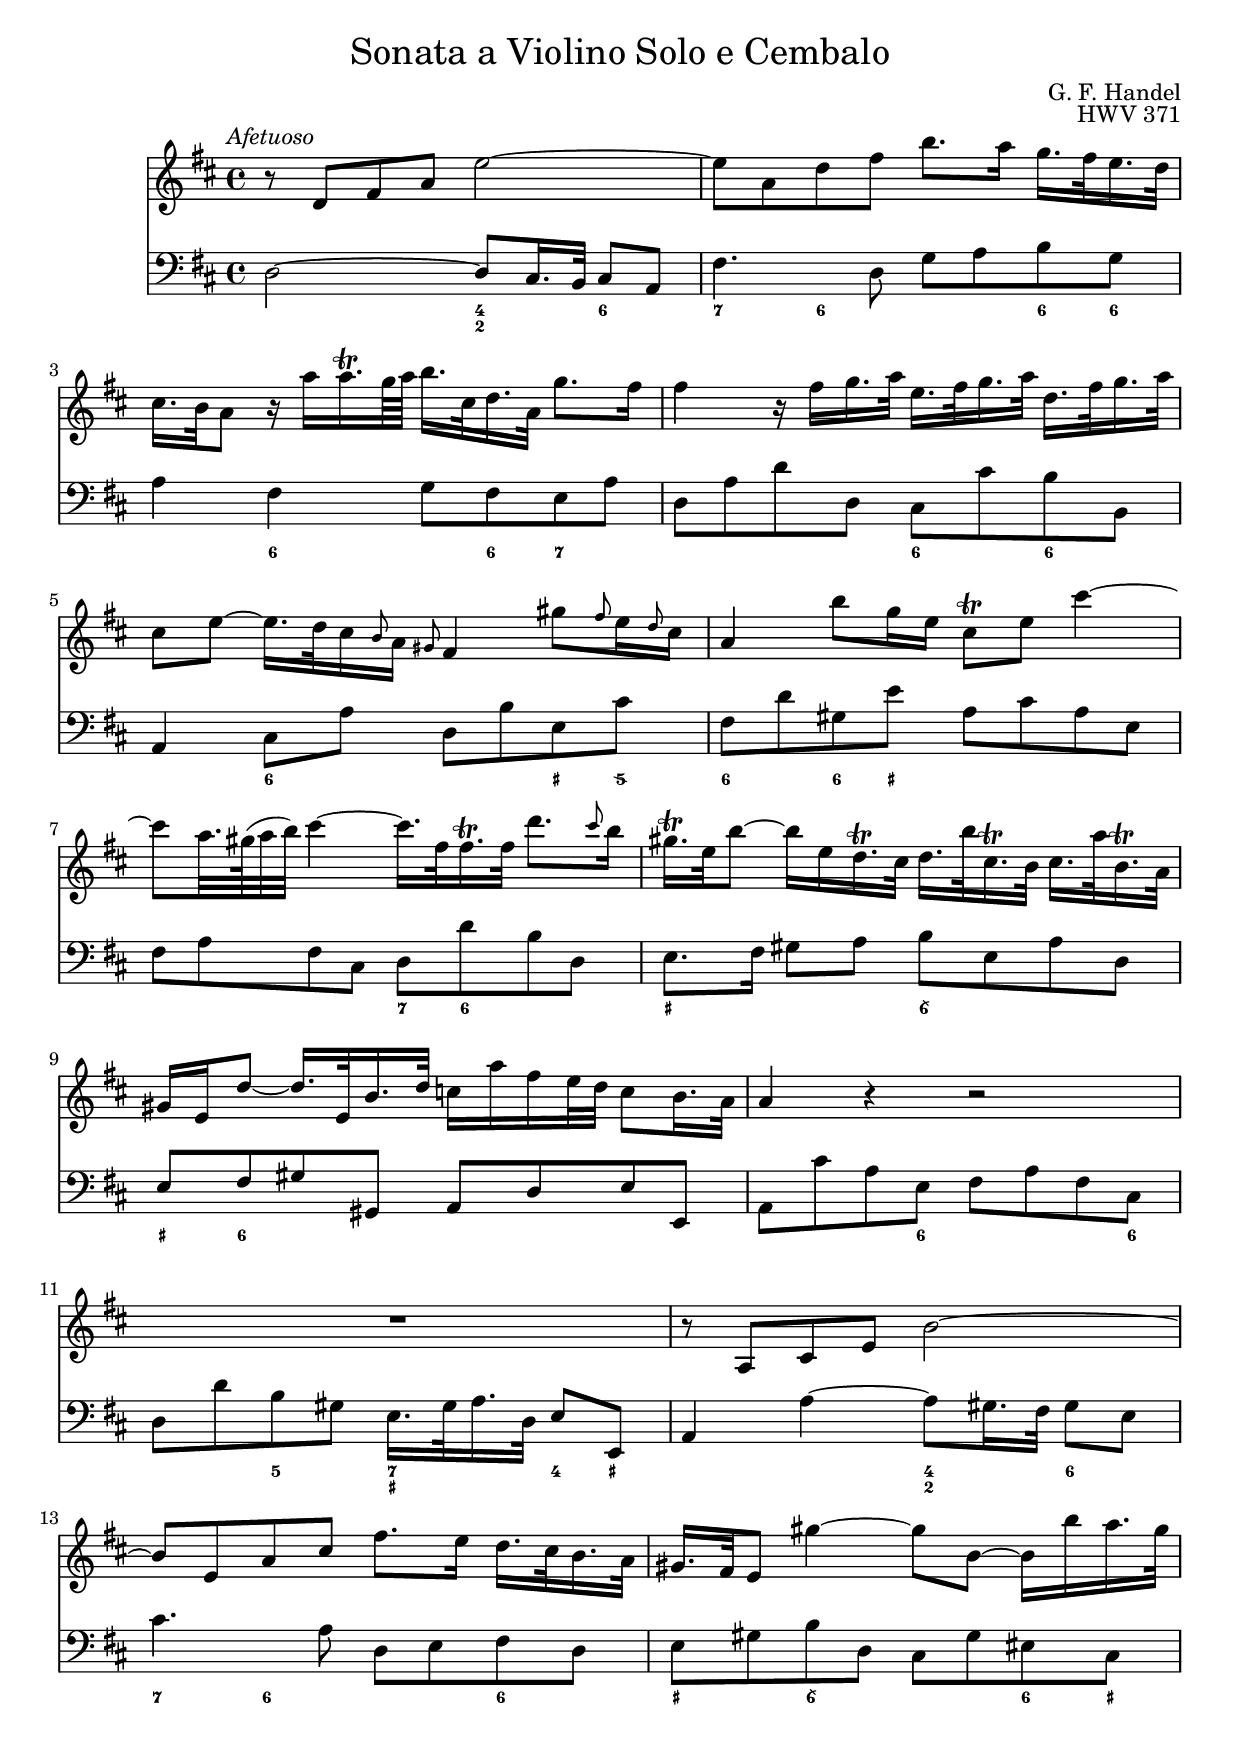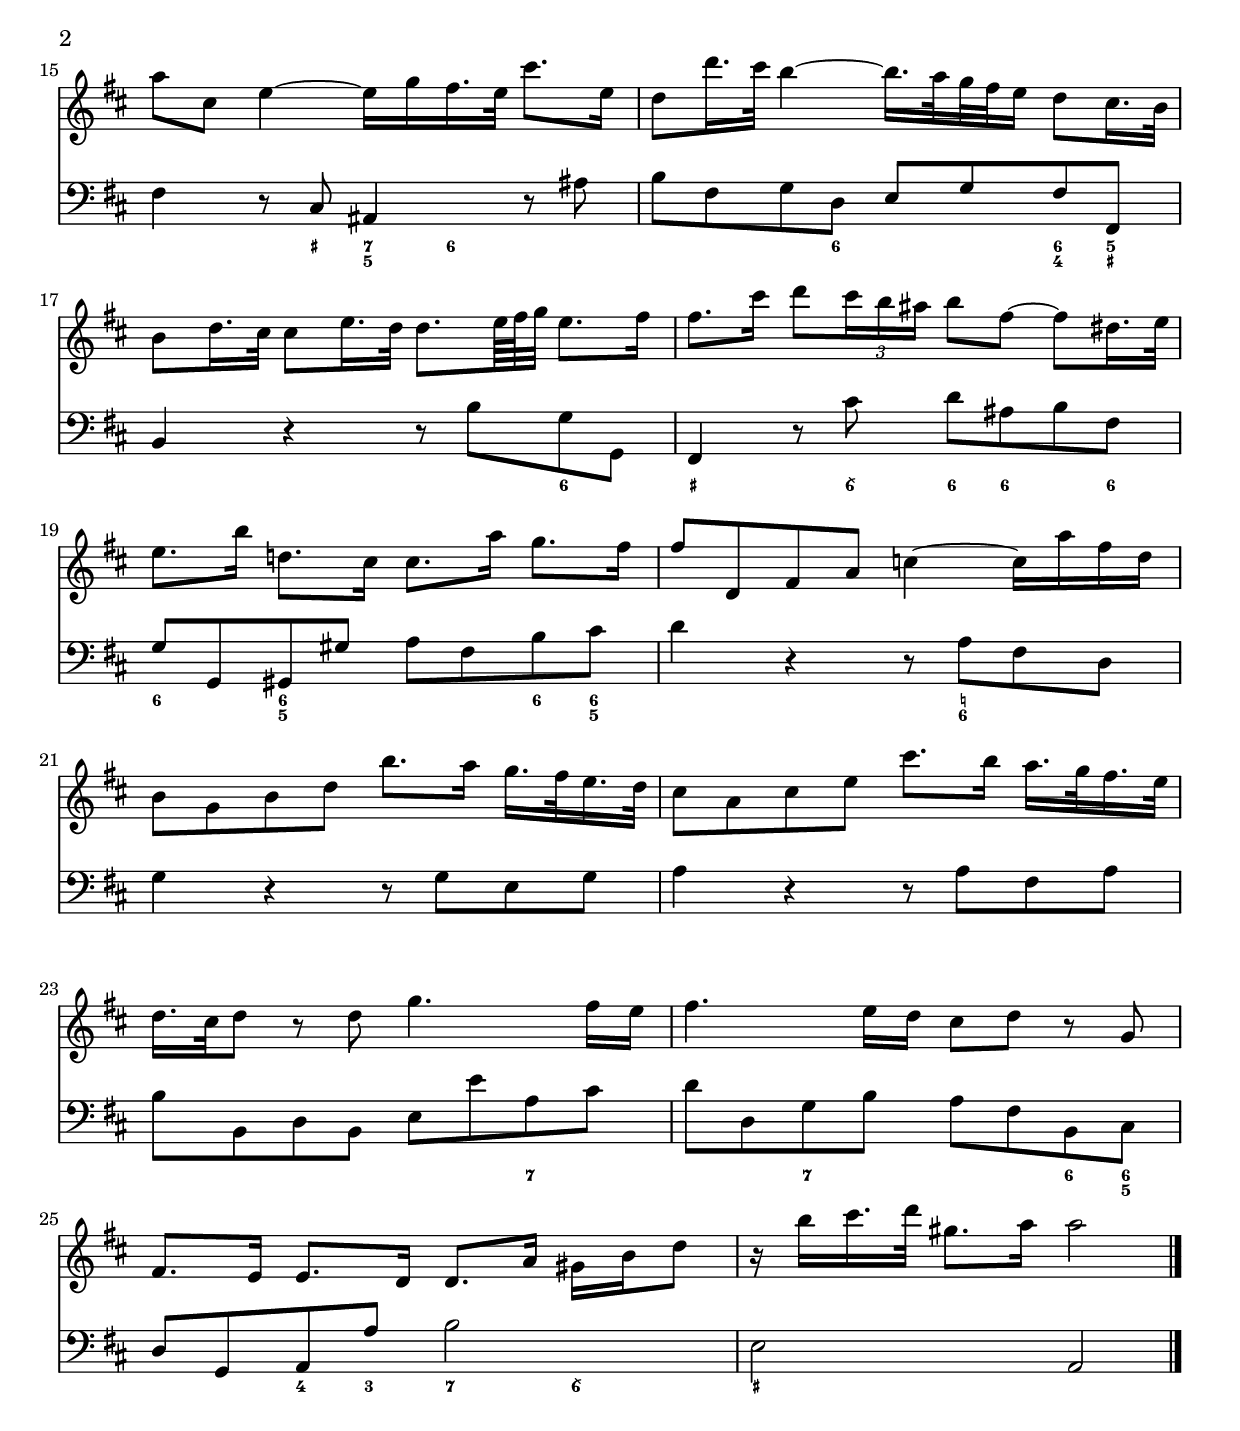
\version "2.18.2"
\language "english"

#(set-default-paper-size "a4")

\header {
	title = \markup {\medium "Sonata a Violino Solo e Cembalo" }
	composer = "G. F. Handel"
	opus = "HWV 371"
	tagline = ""
}

{
\tempo \markup { \medium \italic "Afetuoso" }
\time 4/4
<<
	\set strictBeatBeaming = ##t
	\override TupletBracket.bracket-visibility = ##f
	\relative c'
	{ \clef "treble"
	\key d \major
	r8 d fs a e'2~ |
	e8 a, d fs b8. a16 g16. fs32 e16. d32 |
	cs16. b32 a8 r16 a' a16.\trill g64 a b16. cs,32 d16. a32 g'8. fs16 |
	fs4 r16 fs g16. a32 e16. fs32 g16. a32 d,16. fs32 g16. a32 |
	cs,8 e~ e16. d32 cs16 \grace b8 a16 \grace gs8 fs4 gs'8 \grace fs8 e16 \grace d8 cs16 |
	a4 b'8 g16 e cs8\trill e cs'4~ |
	cs8 a32. gs64( a32 b) cs4~ cs16. fs,32 fs16.\trill fs32 d'8. \grace cs8 b16 |
	gs16.\trill e32 b'8~ b16 e, d16.\trill cs32 d16. b'32 cs,16.\trill b32 cs16. a'32 b,16.\trill a32 |
	gs16 e d'8~ d16. e,32 b'16. d32 c16 a' fs e32 d c8 b16. a32 |
	a4 r4 r2 |
	R1 |
	r8 a, cs e b'2~ |
	b8 e, a cs fs8. e16 d16. cs32 b16. a32 |
	gs16. fs32 e8 gs'4~ gs8 b,~ b16 b' a16. gs32 |
	a8 cs, e4~ e16 g fs16. e32 cs'8. e,16 |
	d8 d'16. cs32 b4~ b16. a32 g fs e16 d8 cs16. b32 |
	b8 d16. cs32 cs8 e16. d32 d8. e64 fs g32 e8. fs16 |
	fs8. cs'16 d8 \tuplet 3/2 {cs16 b as} b8 fs~ fs ds16. e32 |
	e8. b'16 d,!8. cs16 cs8. a'16 g8. fs16 |
	fs8 d, fs a c4~ c16 a' fs d |
	b8 g b d b'8. a16 g16. fs32 e16. d32 |
	cs8 a cs e cs'8. b16 a16. g32 fs16. e32 |
	d16. cs32 d8 r d g4. fs16 e |
	fs4. e16 d cs8 d r g, |
	fs8. e16 e8. d16 d8. a'16 gs b d8 |
	r16 b' cs16. d32 gs,8. a16 a2 ||
	}

	\new Staff
	{ \clef "bass"
	\key d \major
	d2~ d8 cs16. b,32 cs8 a, | fs4. d8 g a b g |
	a4 fs g8 fs e a | d a d' d cs cs' b b, |
	a,4 cs8 a d b e cs' | fs d' gs e' a cs' a e |
	fs a fs cs d d' b d | e8. fs16 gs8 a b e a d |
	e fs gs gs, a, d e e, | a, cs' a e fs a fs cs |
	d d' b gs e16. gs32 a16. d32 e8 e,8 | a,4 a4~ a8 gs 16. fs32 gs8 e8 |
	cs'4. a8 d e fs d | e gs b d cs gs es cs |
	fs4 r8 cs as,4 r8 as | b fs g d e g fs fs, |
	b,4 r r8 b g g, | fs,4 r8 cs' d' as b fs |
	g g, gs, gs a fs b cs' | d'4 r r8 a fs d |
	g4 r r8 g e g | a4 r r8 a fs a |
	b b, d b, e e' a cs' | d' d g b a fs b, cs |
	d g, a, a b2 | e a, \bar "|."
	}

	\figures {
	<_>2 <4 2>4 <6> | <7>4 <6> <_> <6>8 <6> |
	<_>4 <6> <_> 8 <6> <7> <_> | <_> 2 <6> 4 <6> |
	<_>4 <6> <_> <_+>8 <5\\> | <6>4 <6>8 <_+> <_>2 |
	<_> <7>8 <6> <_>4 | <_+>2 <6\\> |
	<_+>8 <6> <_>2. | <_>4. <6>8 <_>4. <6>8 |
	<_>4 <5> <7 _+> <4>8 <_+> | <_>2 <4 2>4 <6> |
	<7> <6> <_> <6> | <_+> <6\\> <_> <6>8 <_+> |
	<_>4. <_+>8 <7 5> <6> <_>4 | <_>4. <6>8 <_>4 <6 4>8 <5 _+> |
	<_>2 <_>4 <6>4 | <_+>4. <6\\>8 <6> <6> <_> <6> |
	<6>4 <6 5> <_> <6>8 <6 5> | <_>2 <_>8 <_! 6> <_>4 |
	<_>1 | <_> |
	<_>2. <7>4 | <_> <7> <_> <6>8 <6 5> |
	<_>4 <4>8 <3> <7>4 <6\\> | <_+>2 <_> |
	}
>>
}
